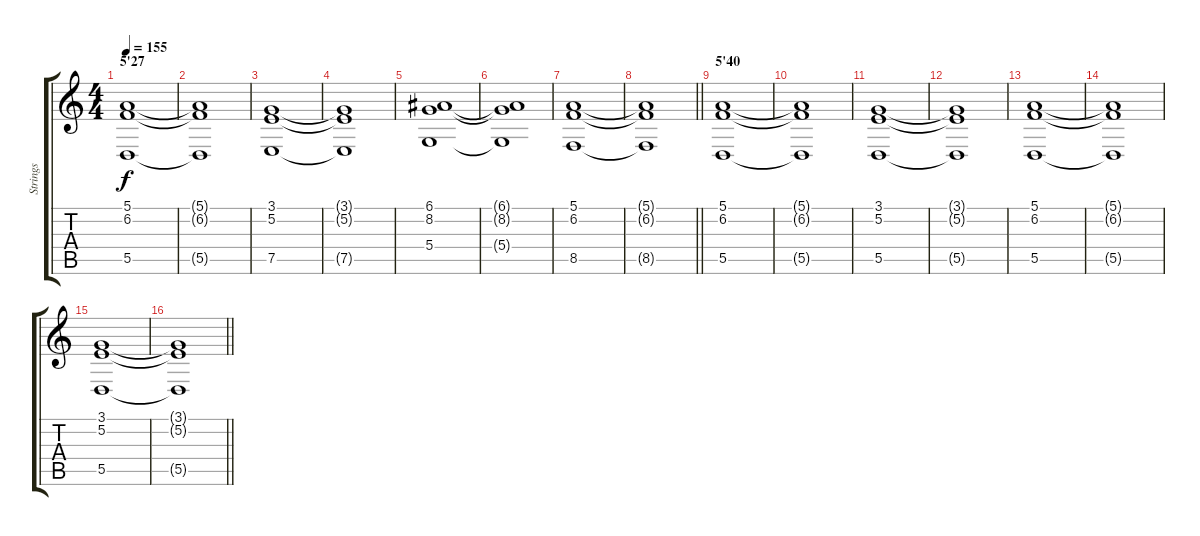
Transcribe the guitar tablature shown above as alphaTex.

\track ("Strings" "Strings") {instrument stringensemble1}
\staff {score tabs}
\tuning (E4 B3 G3 D3 A2 E2) {hide}
\ts (4 4)
\section ("" "5'27")
\tempo 155
\clef g2
\ks c
(5.1 6.2 5.5).1{dy f} |
(5.1{t} 6.2{t} 5.5{t}).1 |
(3.1 5.2 7.5).1 |
(3.1{t} 5.2{t} 7.5{t}).1 |
(6.1 8.2 5.4).1 |
(6.1{t} 8.2{t} 5.4{t}).1 |
(5.1 6.2 8.5).1 |
\barLineRight lightlight
(5.1{t} 6.2{t} 8.5{t}).1 |
\section ("" "5'40")
(5.1 6.2 5.5).1 |
(5.1{t} 6.2{t} 5.5{t}).1 |
(3.1 5.2 5.5).1 |
(3.1{t} 5.2{t} 5.5{t}).1 |
(5.1 6.2 5.5).1 |
(5.1{t} 6.2{t} 5.5{t}).1 |
(3.1 5.2 5.5).1 |
\barLineRight lightlight
(3.1{t} 5.2{t} 5.5{t}).1
